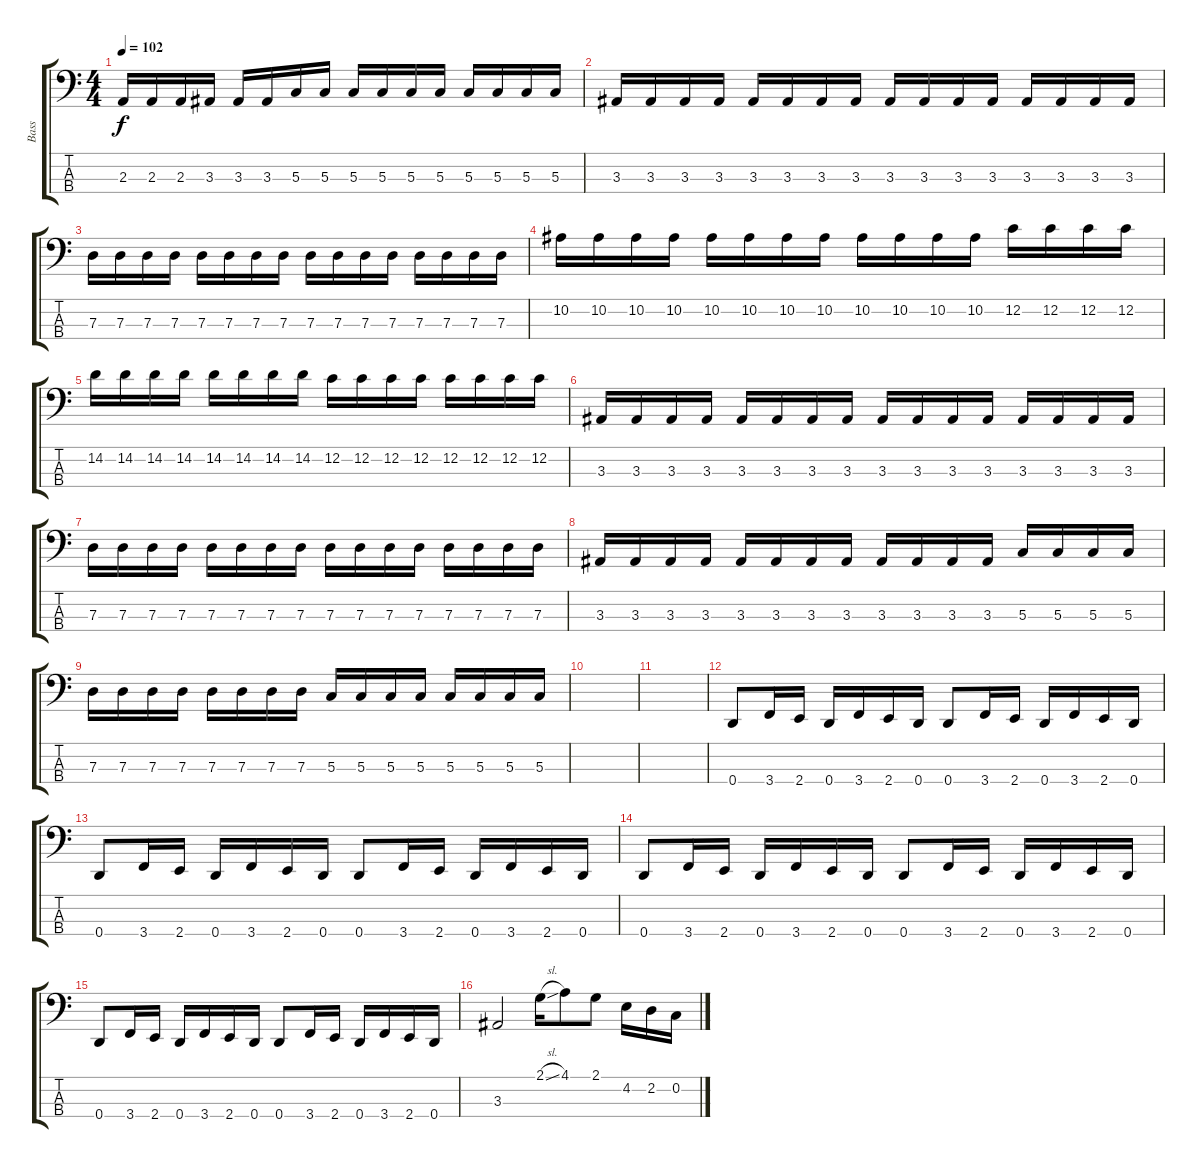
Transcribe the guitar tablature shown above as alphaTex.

\track ("Bass" "Bass") {instrument electricbasspick}
\staff {score tabs}
\tuning (F2 C2 G1 D1) {hide}
\ts (4 4)
\tempo 102
\clef f4
\ks c
2.3.16{dy f} 2.3.16 2.3.16 3.3.16 3.3.16 3.3.16 5.3.16 5.3.16 5.3.16 5.3.16 5.3.16 5.3.16 5.3.16 5.3.16 5.3.16 5.3.16 |
3.3.16 3.3.16 3.3.16 3.3.16 3.3.16 3.3.16 3.3.16 3.3.16 3.3.16 3.3.16 3.3.16 3.3.16 3.3.16 3.3.16 3.3.16 3.3.16 |
7.3.16 7.3.16 7.3.16 7.3.16 7.3.16 7.3.16 7.3.16 7.3.16 7.3.16 7.3.16 7.3.16 7.3.16 7.3.16 7.3.16 7.3.16 7.3.16 |
10.2.16 10.2.16 10.2.16 10.2.16 10.2.16 10.2.16 10.2.16 10.2.16 10.2.16 10.2.16 10.2.16 10.2.16 12.2.16 12.2.16 12.2.16 12.2.16 |
14.2.16 14.2.16 14.2.16 14.2.16 14.2.16 14.2.16 14.2.16 14.2.16 12.2.16 12.2.16 12.2.16 12.2.16 12.2.16 12.2.16 12.2.16 12.2.16 |
3.3.16 3.3.16 3.3.16 3.3.16 3.3.16 3.3.16 3.3.16 3.3.16 3.3.16 3.3.16 3.3.16 3.3.16 3.3.16 3.3.16 3.3.16 3.3.16 |
7.3.16 7.3.16 7.3.16 7.3.16 7.3.16 7.3.16 7.3.16 7.3.16 7.3.16 7.3.16 7.3.16 7.3.16 7.3.16 7.3.16 7.3.16 7.3.16 |
3.3.16 3.3.16 3.3.16 3.3.16 3.3.16 3.3.16 3.3.16 3.3.16 3.3.16 3.3.16 3.3.16 3.3.16 5.3.16 5.3.16 5.3.16 5.3.16 |
7.3.16 7.3.16 7.3.16 7.3.16 7.3.16 7.3.16 7.3.16 7.3.16 5.3.16 5.3.16 5.3.16 5.3.16 5.3.16 5.3.16 5.3.16 5.3.16 |
|
|
0.4.8 3.4.16 2.4.16 0.4.16 3.4.16 2.4.16 0.4.16 0.4.8 3.4.16 2.4.16 0.4.16 3.4.16 2.4.16 0.4.16 |
0.4.8 3.4.16 2.4.16 0.4.16 3.4.16 2.4.16 0.4.16 0.4.8 3.4.16 2.4.16 0.4.16 3.4.16 2.4.16 0.4.16 |
0.4.8 3.4.16 2.4.16 0.4.16 3.4.16 2.4.16 0.4.16 0.4.8 3.4.16 2.4.16 0.4.16 3.4.16 2.4.16 0.4.16 |
0.4.8 3.4.16 2.4.16 0.4.16 3.4.16 2.4.16 0.4.16 0.4.8 3.4.16 2.4.16 0.4.16 3.4.16 2.4.16 0.4.16 |
3.3.2 2.1{sl}.16 4.1.8 2.1.8 4.2.16 2.2.16 0.2.16
